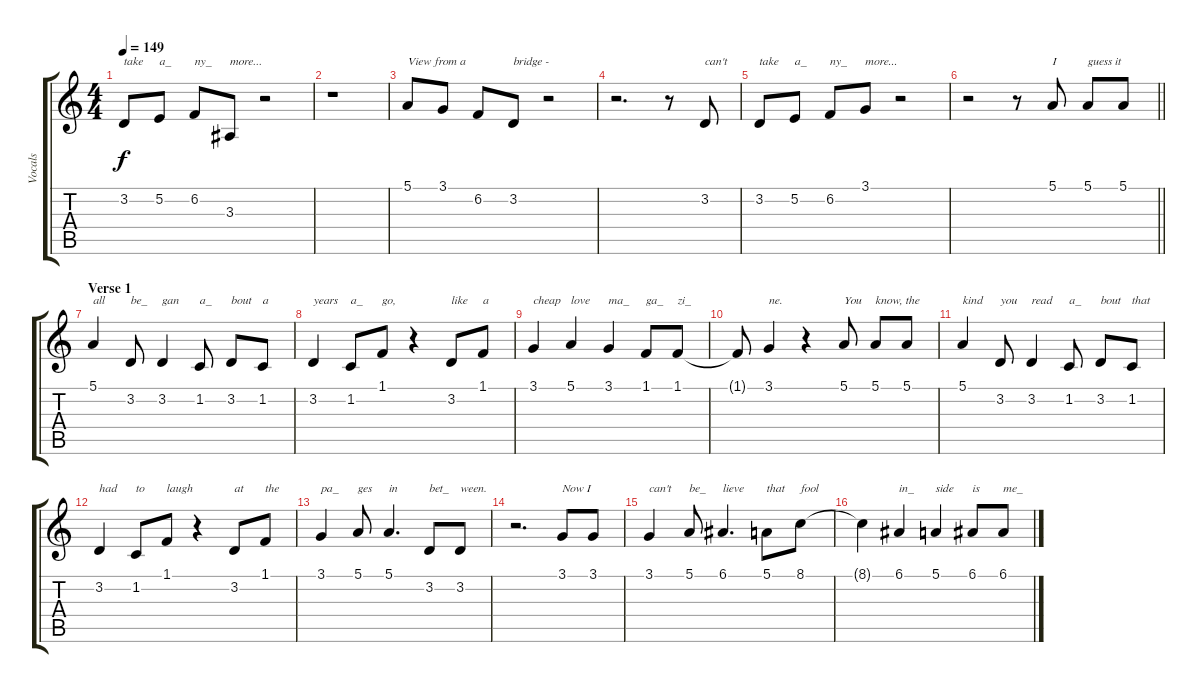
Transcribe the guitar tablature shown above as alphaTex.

\track ("Vocals" "Vocals") {instrument flute}
\staff {score tabs}
\tuning (E4 B3 G3 D3 A2 E2) {hide}
\ts (4 4)
\tempo 149
\clef g2
\ks c
3.2.8{txt "take" dy f} 5.2.8{txt "a_"} 6.2.8{txt "ny_"} 3.3.8{txt "more..."} r.2 |
r.1 |
5.1.8{txt "View from a"} 3.1.8 6.2.8 3.2.8{txt "bridge -"} r.2 |
r.2{d} r.8 3.2.8{txt "can't"} |
3.2.8{txt "take"} 5.2.8{txt "a_"} 6.2.8{txt "ny_"} 3.1.8{txt "more..."} r.2 |
\barLineRight lightlight
r.2 r.8 5.1.8{txt "I"} 5.1.8{txt "guess it"} 5.1.8 |
\section ("" "Verse 1")
5.1.4{txt "all"} 3.2.8{txt "be_"} 3.2.4{txt "gan"} 1.2.8{txt "a_"} 3.2.8{txt "bout"} 1.2.8{txt "a"} |
3.2.4{txt "years"} 1.2.8{txt "a_"} 1.1.8{txt "go,"} r.4 3.2.8{txt "like"} 1.1.8{txt "a"} |
3.1.4{txt "cheap"} 5.1.4{txt "love"} 3.1.4{txt "ma_"} 1.1.8{txt "ga_"} 1.1.8{txt "zi_"} |
1.1{t}.8 3.1.4{txt "ne."} r.4 5.1.8{txt "You"} 5.1.8{txt "know, the"} 5.1.8 |
5.1.4{txt "kind"} 3.2.8{txt "you"} 3.2.4{txt "read"} 1.2.8{txt "a_"} 3.2.8{txt "bout"} 1.2.8{txt "that"} |
3.2.4{txt "had"} 1.2.8{txt "to"} 1.1.8{txt "laugh"} r.4 3.2.8{txt "at"} 1.1.8{txt "the"} |
3.1.4{txt "pa_"} 5.1.8{txt "ges"} 5.1.4{d txt "in"} 3.2.8{txt "bet_"} 3.2.8{txt "ween."} |
r.2{d} 3.1.8{txt "Now I"} 3.1.8 |
3.1.4{txt "can't"} 5.1.8{txt "be_"} 6.1.4{d txt "lieve"} 5.1.8{txt "that"} 8.1.8{txt "fool"} |
8.1{t}.4 6.1.4{txt "in_"} 5.1.4{txt "side"} 6.1.8{txt "is"} 6.1.8{txt "me_"}
